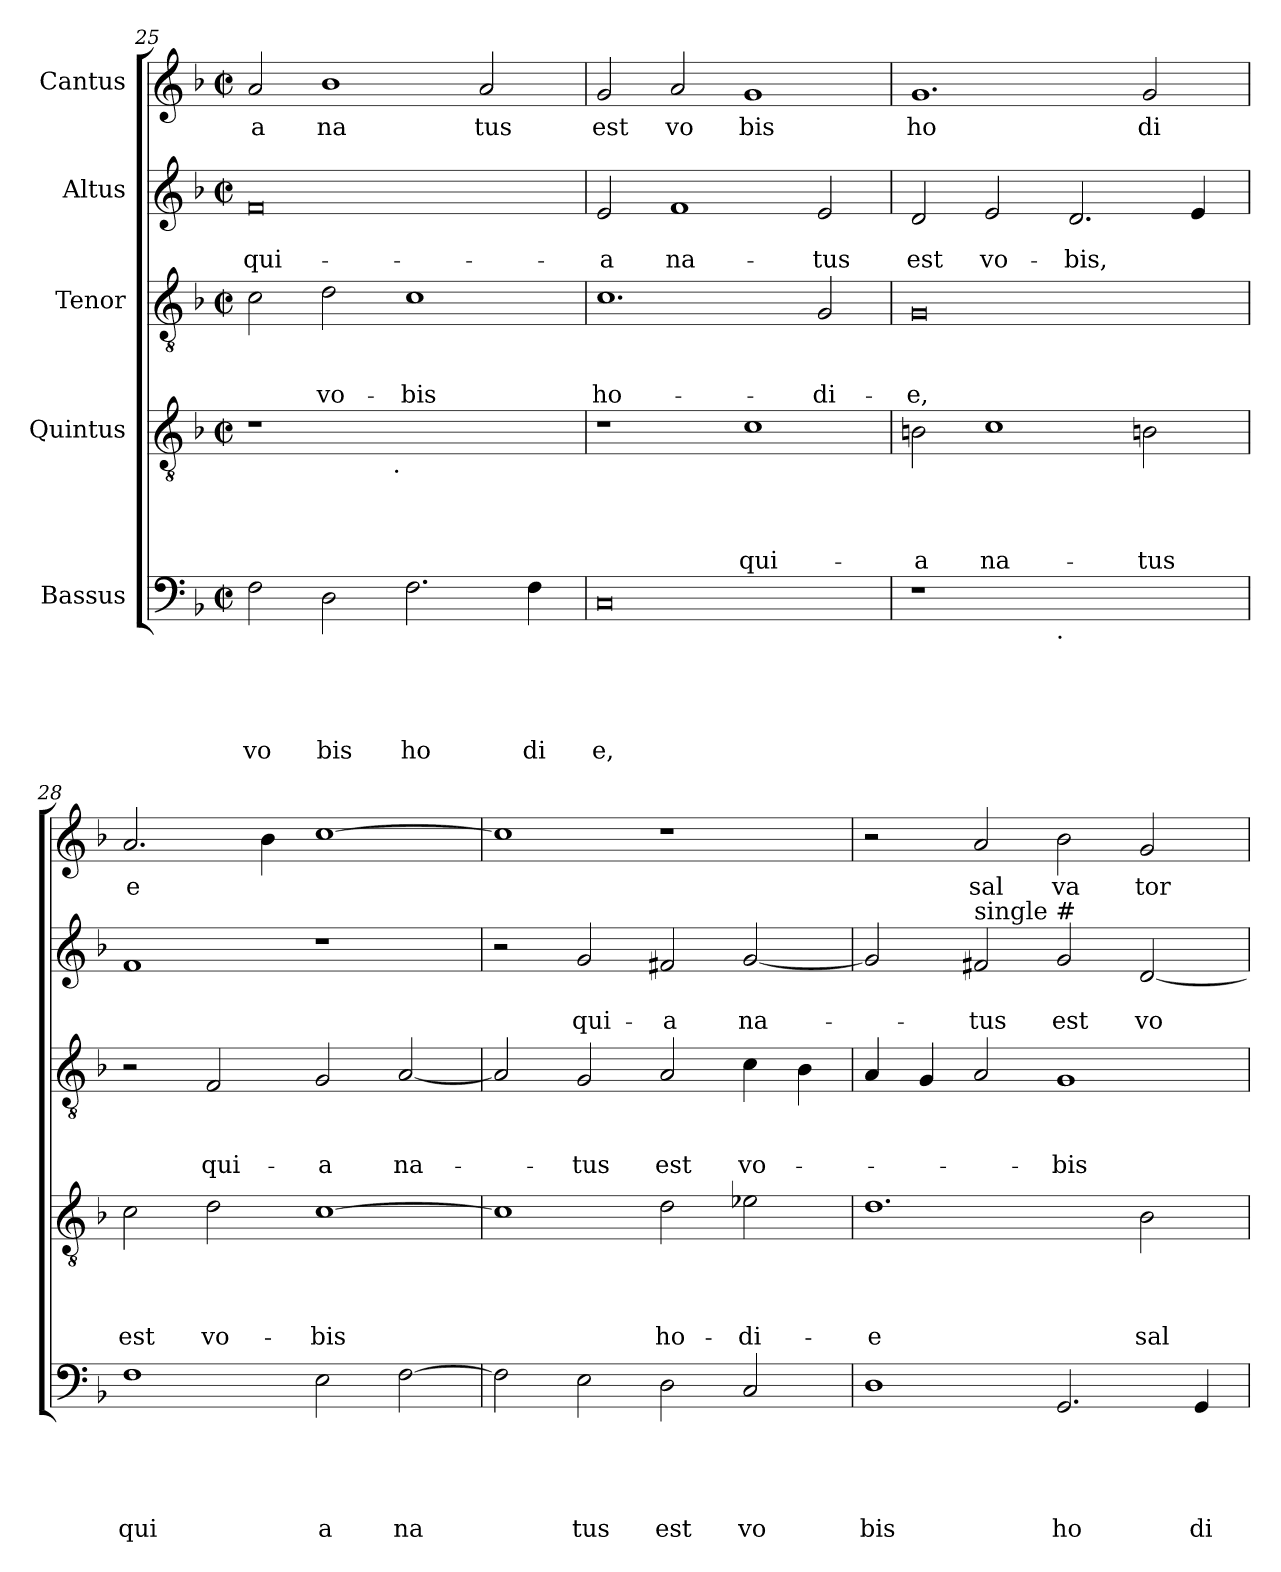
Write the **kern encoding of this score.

**kern	**text	**text	**text	**text	**text	**kern	**text	**text	**text	**text	**kern	**text	**text	**text	**kern	**text	**text	**kern	**text
*part5	*part5	*part5	*part5	*part5	*part5	*part4	*part4	*part4	*part4	*part4	*part3	*part3	*part3	*part3	*part2	*part2	*part2	*part1	*part1
*staff5	*staff5	*staff5	*staff5	*staff5	*staff5	*staff4	*staff4	*staff4	*staff4	*staff4	*staff3	*staff3	*staff3	*staff3	*staff2	*staff2	*staff2	*staff1	*staff1
*I"Bassus	*	*	*	*	*	*I"Quintus	*	*	*	*	*I"Tenor	*	*	*	*I"Altus	*	*	*I"Cantus	*
!!LO:LB:g=z
*clefF4	*	*	*	*	*	*clefGv2	*	*	*	*	*clefGv2	*	*	*	*clefG2	*	*	*clefG2	*
*k[b-]	*	*	*	*	*	*k[b-]	*	*	*	*	*k[b-]	*	*	*	*k[b-]	*	*	*k[b-]	*
*F:	*	*	*	*	*	*F:	*	*	*	*	*F:	*	*	*	*F:	*	*	*F:	*
*M2/2	*	*	*	*	*	*M2/2	*	*	*	*	*M2/2	*	*	*	*M2/2	*	*	*M2/2	*
*met(c|)	*	*	*	*	*	*met(c|)	*	*	*	*	*met(c|)	*	*	*	*met(c|)	*	*	*met(c|)	*
=25	=25	=25	=25	=25	=25	=25	=25	=25	=25	=25	=25	=25	=25	=25	=25	=25	=25	=25	=25
!	!	!	!	!	!LO:LY:b	!	!	!	!	!	!	!	!	!	!	!	!LO:LY:b	!	!LO:LY:b
*	*	*	*	*	*	*^	*	*	*	*	*	*	*	*	*	*	*	*	*
2F\	.	.	.	.	vo	1r	2ryy	.	.	.	.	2c\	.	.	.	0f	.	qui-	2a/	-a
!	!	!	!	!	!LO:LY:b	!	!	!	!	!	!	!	!	!	!LO:LY:b	!	!	!	!	!LO:LY:b
2D\	.	.	.	.	bis	.	4...ryy	.	.	.	.	2d\	.	.	vo-	.	.	.	1b-	na
!	!	!	!	!	!	!	!LO:TX:b:t=.	!	!	!	!	!	!	!	!	!	!	!	!	!
.	.	.	.	.	.	.	1ryy	.	.	.	.	.	.	.	.	.	.	.	.	.
!	!	!	!	!	!LO:LY:b	!	!	!	!	!	!	!	!	!	!LO:LY:b	!	!	!	!	!
2.F\	.	.	.	.	ho	1ryy	.	.	.	.	.	1c	.	.	-bis	.	.	.	.	.
!	!	!	!	!	!	!	!	!	!	!	!	!	!	!	!	!	!	!	!	!LO:LY:b
.	.	.	.	.	.	.	.	.	.	.	.	.	.	.	.	.	.	.	2a/	tus
!	!	!	!	!	!LO:LY:b	!	!	!	!	!	!	!	!	!	!	!	!	!	!	!
4F\	.	.	.	.	di	.	.	.	.	.	.	.	.	.	.	.	.	.	.	.
.	.	.	.	.	.	.	32ryy	.	.	.	.	.	.	.	.	.	.	.	.	.
=26	=26	=26	=26	=26	=26	=26	=26	=26	=26	=26	=26	=26	=26	=26	=26	=26	=26	=26	=26	=26
!	!	!	!	!	!LO:LY:b	!	!	!	!	!	!	!	!	!	!LO:LY:b	!	!	!LO:LY:b	!	!LO:LY:b
*	*	*	*	*	*	*v	*v	*	*	*	*	*	*	*	*	*	*	*	*	*
0C	.	.	.	.	e,	1r	.	.	.	.	1.c	.	.	ho-	2e/	.	-a	2g/	est
!	!	!	!	!	!	!	!	!	!	!	!	!	!	!	!	!	!LO:LY:b	!	!LO:LY:b
.	.	.	.	.	.	.	.	.	.	.	.	.	.	.	1f	.	na-	2a/	vo
!	!	!	!	!	!	!	!	!	!	!LO:LY:b	!	!	!	!	!	!	!	!	!LO:LY:b
.	.	.	.	.	.	1c	.	.	.	qui-	.	.	.	.	.	.	.	1g	bis
!	!	!	!	!	!	!	!	!	!	!	!	!	!	!LO:LY:b	!	!	!LO:LY:b	!	!
.	.	.	.	.	.	.	.	.	.	.	2G/	.	.	-di-	2e/	.	-tus	.	.
=27	=27	=27	=27	=27	=27	=27	=27	=27	=27	=27	=27	=27	=27	=27	=27	=27	=27	=27	=27
!	!	!	!	!	!	!	!	!	!	!LO:LY:b	!	!	!	!LO:LY:b	!	!	!LO:LY:b	!	!LO:LY:b
*^	*	*	*	*	*	*	*	*	*	*	*	*	*	*	*	*	*	*	*
1r	2ryy	.	.	.	.	.	2Bn\	.	.	.	-a	0G	.	.	-e,	2d/	.	est	1.g	ho
!	!	!	!	!	!	!	!	!	!	!	!LO:LY:b	!	!	!	!	!	!	!LO:LY:b	!	!
.	4...ryy	.	.	.	.	.	1c	.	.	.	na-	.	.	.	.	2e/	.	vo-	.	.
!	!LO:TX:b:t=.	!	!	!	!	!	!	!	!	!	!	!	!	!	!	!	!	!	!	!
.	1ryy	.	.	.	.	.	.	.	.	.	.	.	.	.	.	.	.	.	.	.
!	!	!	!	!	!	!	!	!	!	!	!	!	!	!	!	!	!	!LO:LY:b	!	!
1ryy	.	.	.	.	.	.	.	.	.	.	.	.	.	.	.	2.d/	.	-bis,	.	.
!	!	!	!	!	!	!	!	!	!	!	!LO:LY:b	!	!	!	!	!	!	!	!	!LO:LY:b
.	.	.	.	.	.	.	2Bn\	.	.	.	-tus	.	.	.	.	.	.	.	2g/	di
.	.	.	.	.	.	.	.	.	.	.	.	.	.	.	.	4e/	.	.	.	.
.	32ryy	.	.	.	.	.	.	.	.	.	.	.	.	.	.	.	.	.	.	.
=28	=28	=28	=28	=28	=28	=28	=28	=28	=28	=28	=28	=28	=28	=28	=28	=28	=28	=28	=28	=28
!	!	!	!	!	!	!LO:LY:b	!	!	!	!	!LO:LY:b	!	!	!	!	!	!	!	!	!LO:LY:b
*v	*v	*	*	*	*	*	*	*	*	*	*	*	*	*	*	*	*	*	*	*
1F	.	.	.	.	qui	2c\	.	.	.	est	2r	.	.	.	1f	.	.	2.a/	e
!	!	!	!	!	!	!	!	!	!	!LO:LY:b	!	!	!	!LO:LY:b	!	!	!	!	!
.	.	.	.	.	.	2d\	.	.	.	vo-	2F/	.	.	qui-	.	.	.	.	.
.	.	.	.	.	.	.	.	.	.	.	.	.	.	.	.	.	.	4b-\	.
!	!	!	!	!	!LO:LY:b	!	!	!	!	!LO:LY:b	!	!	!	!LO:LY:b	!	!	!	!	!
2E\	.	.	.	.	a	[>1c	.	.	.	-bis	2G/	.	.	-a	1r	.	.	[>1cc	.
!	!	!	!	!	!LO:LY:b	!	!	!	!	!	!	!	!	!LO:LY:b	!	!	!	!	!
[>2F\	.	.	.	.	na	.	.	.	.	.	[<2A/	.	.	na-	.	.	.	.	.
=29	=29	=29	=29	=29	=29	=29	=29	=29	=29	=29	=29	=29	=29	=29	=29	=29	=29	=29	=29
2F\]	.	.	.	.	.	1c]	.	.	.	.	2A/]	.	.	.	2r	.	.	1cc]	.
!	!	!	!	!	!LO:LY:b	!	!	!	!	!	!	!	!	!LO:LY:b	!	!	!LO:LY:b	!	!
2E\	.	.	.	.	tus	.	.	.	.	.	2G/	.	.	-tus	2g/	.	qui-	.	.
!	!	!	!	!	!LO:LY:b	!	!	!	!	!LO:LY:b	!	!	!	!LO:LY:b	!	!	!LO:LY:b	!	!
2D\	.	.	.	.	est	2d\	.	.	.	ho-	2A/	.	.	est	2f#X/	.	-a	1r	.
!	!	!	!	!	!LO:LY:b	!	!	!	!	!LO:LY:b	!	!	!	!LO:LY:b	!	!	!LO:LY:b	!	!
2C/	.	.	.	.	vo	2e-X\	.	.	.	-di-	4c\	.	.	vo-	[<2g/	.	na-	.	.
.	.	.	.	.	.	.	.	.	.	.	4B-\	.	.	.	.	.	.	.	.
=30	=30	=30	=30	=30	=30	=30	=30	=30	=30	=30	=30	=30	=30	=30	=30	=30	=30	=30	=30
!	!	!	!	!	!LO:LY:b	!	!	!	!	!LO:LY:b	!	!	!	!	!	!	!	!	!
1D	.	.	.	.	bis	1.d	.	.	.	-e	4A/	.	.	.	2g/]	.	.	2r	.
.	.	.	.	.	.	.	.	.	.	.	4G/	.	.	.	.	.	.	.	.
!	!	!	!	!	!	!	!	!	!	!	!	!	!	!	!LO:TX:a:t=single #	!	!	!	!
!	!	!	!	!	!	!	!	!	!	!	!	!	!	!	!	!	!LO:LY:b	!	!LO:LY:b
.	.	.	.	.	.	.	.	.	.	.	2A/	.	.	.	2f#/	.	-tus	2a/	sal
!	!	!	!	!	!LO:LY:b	!	!	!	!	!	!	!	!	!LO:LY:b	!	!	!LO:LY:b	!	!LO:LY:b
2.GG/	.	.	.	.	ho	.	.	.	.	.	1G	.	.	-bis	2g/	.	est	2b-\	va
!	!	!	!	!	!	!	!	!	!	!LO:LY:b	!	!	!	!	!	!	!LO:LY:b	!	!LO:LY:b
.	.	.	.	.	.	2B-\	.	.	.	sal-	.	.	.	.	[<2d/	.	vo-	2g/	tor
!	!	!	!	!	!LO:LY:b	!	!	!	!	!	!	!	!	!	!	!	!	!	!
4GG/	.	.	.	.	di	.	.	.	.	.	.	.	.	.	.	.	.	.	.
=	=	=	=	=	=	=	=	=	=	=	=	=	=	=	=	=	=	=	=
*-	*-	*-	*-	*-	*-	*-	*-	*-	*-	*-	*-	*-	*-	*-	*-	*-	*-	*-	*-
